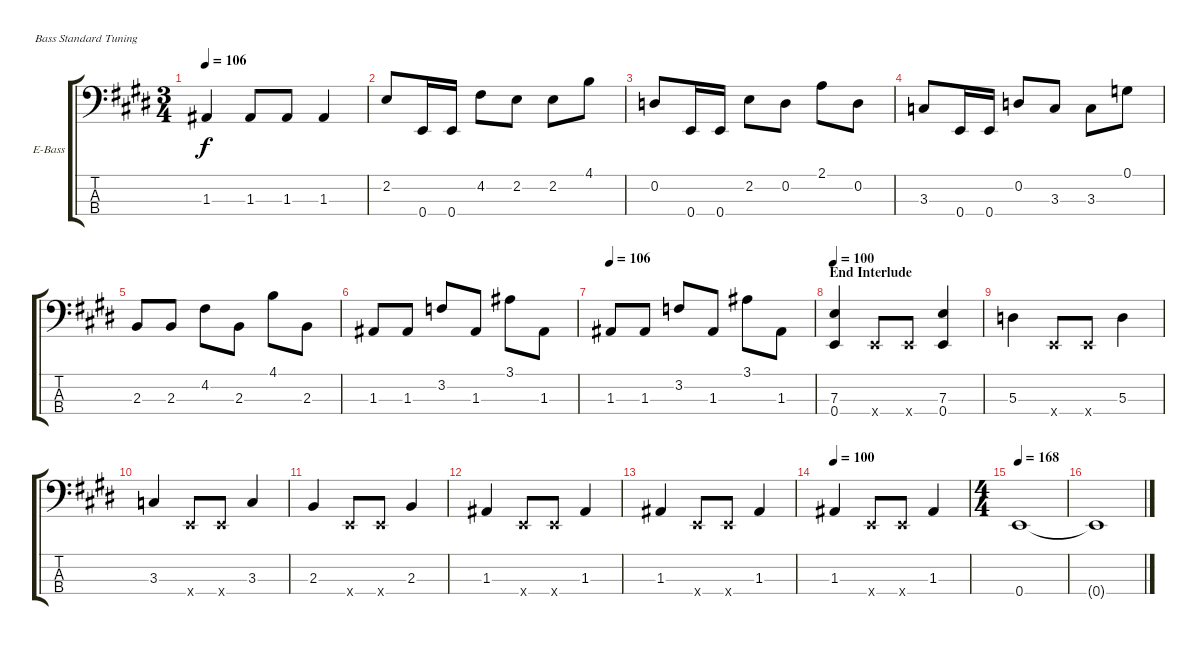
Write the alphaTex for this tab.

\bracketExtendMode groupsimilarinstruments
\firstSystemTrackNameOrientation horizontal
\otherSystemsTrackNameOrientation horizontal
\track ("Bass" "E-Bass") {instrument electricbasspick}
\staff {score tabs}
\tuning (G2 D2 A1 E1)
\ts (3 4)
\tempo 106
\clef f4
\scale
1.07818
\ks e
1.3.4{dy f} 1.3.8 1.3.8 1.3.4 |
\scale
0.921816 2.2.8 0.4.16 0.4.16 4.2.8 2.2.8 2.2.8 4.1.8 |
\scale
1.07818 0.2.8 0.4.16 0.4.16 2.2.8 0.2.8 2.1.8 0.2.8 |
\scale
0.921816 3.3.8 0.4.16 0.4.16 0.2.8 3.3.8 3.3.8 0.1.8 |
\scale
1.07818 2.3.8 2.3.8 4.2.8 2.3.8 4.1.8 2.3.8 |
\scale
0.921816 1.3.8 1.3.8 3.2.8 1.3.8 3.1.8 1.3.8 |
\tempo 106
\scale
1.07818 1.3.8 1.3.8 3.2.8 1.3.8 3.1.8 1.3.8 |
\section ("" "End Interlude")
\tempo 100
\scale
0.921816 (7.3 0.4).4 0.4{x}.8 0.4{x}.8 (7.3 0.4).4 |
\scale
1.07818 5.3.4 0.4{x}.8 0.4{x}.8 5.3.4 |
\scale
0.921816 3.3.4 0.4{x}.8 0.4{x}.8 3.3.4 |
\scale
1.07818 2.3.4 0.4{x}.8 0.4{x}.8 2.3.4 |
\scale
0.921816 1.3.4 0.4{x}.8 0.4{x}.8 1.3.4 |
\scale
1.07818 1.3.4 0.4{x}.8 0.4{x}.8 1.3.4 |
\tempo 100
\scale
0.921816 1.3.4 0.4{x}.8 0.4{x}.8 1.3.4 |
\ts (4 4)
\tempo 168
\scale
1.10845 0.4.1 |
\scale
0.891551 0.4{t}.1
